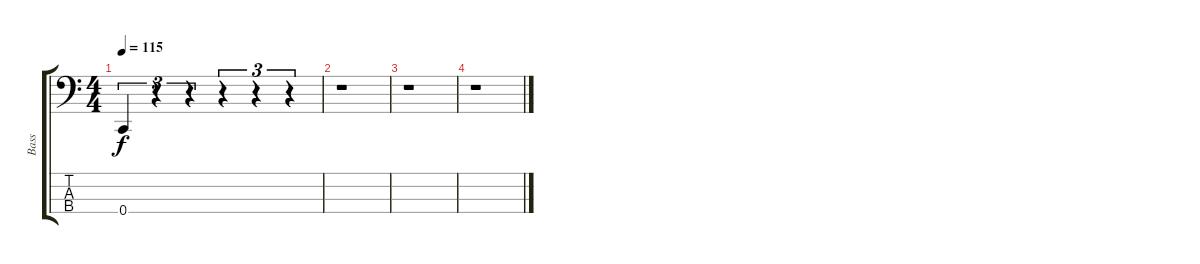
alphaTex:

\track ("Bass" "Bass") {instrument electricbassfinger}
\staff {score tabs}
\tuning (Eb2 Bb1 F1 C1) {hide}
\ts (4 4)
\tempo 115
\clef f4
\ks c
0.4.4{tu (3 2) dy f} r.4{tu (3 2)} r.4{tu (3 2)} r.4{tu (3 2)} r.4{tu (3 2)} r.4{tu (3 2)} |
r.1 |
r.1 |
r.1
